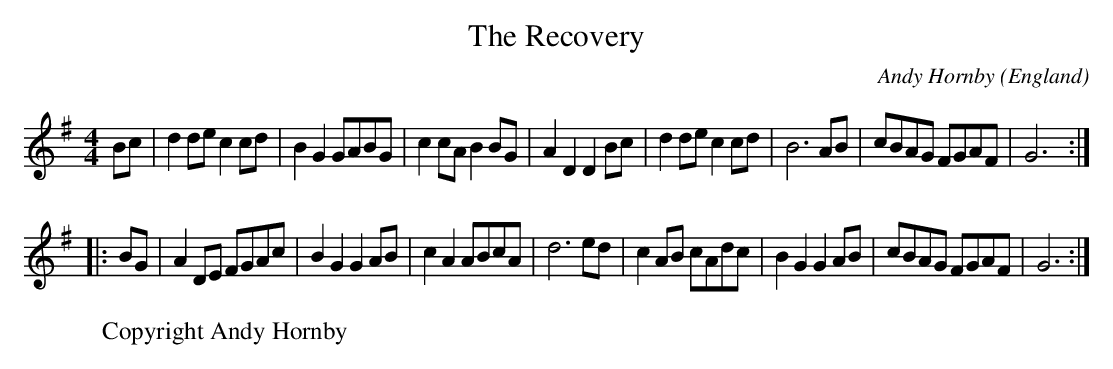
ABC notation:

X:1
T:Recovery, The
O:England
M:4/4
C:Andy Hornby
K:G
Bc|\
d2de c2cd|B2G2 GABG|c2cA B2BG|A2D2 D2Bc|\
d2de c2cd|B6 AB|cBAG FGAF|G6 ::
BG|\
A2DE FGAc|B2G2 G2AB|c2A2 ABcA|d6 ed|\
c2AB cAdc|B2G2 G2AB|cBAG FGAF|G6 :|
W:Copyright Andy Hornby
